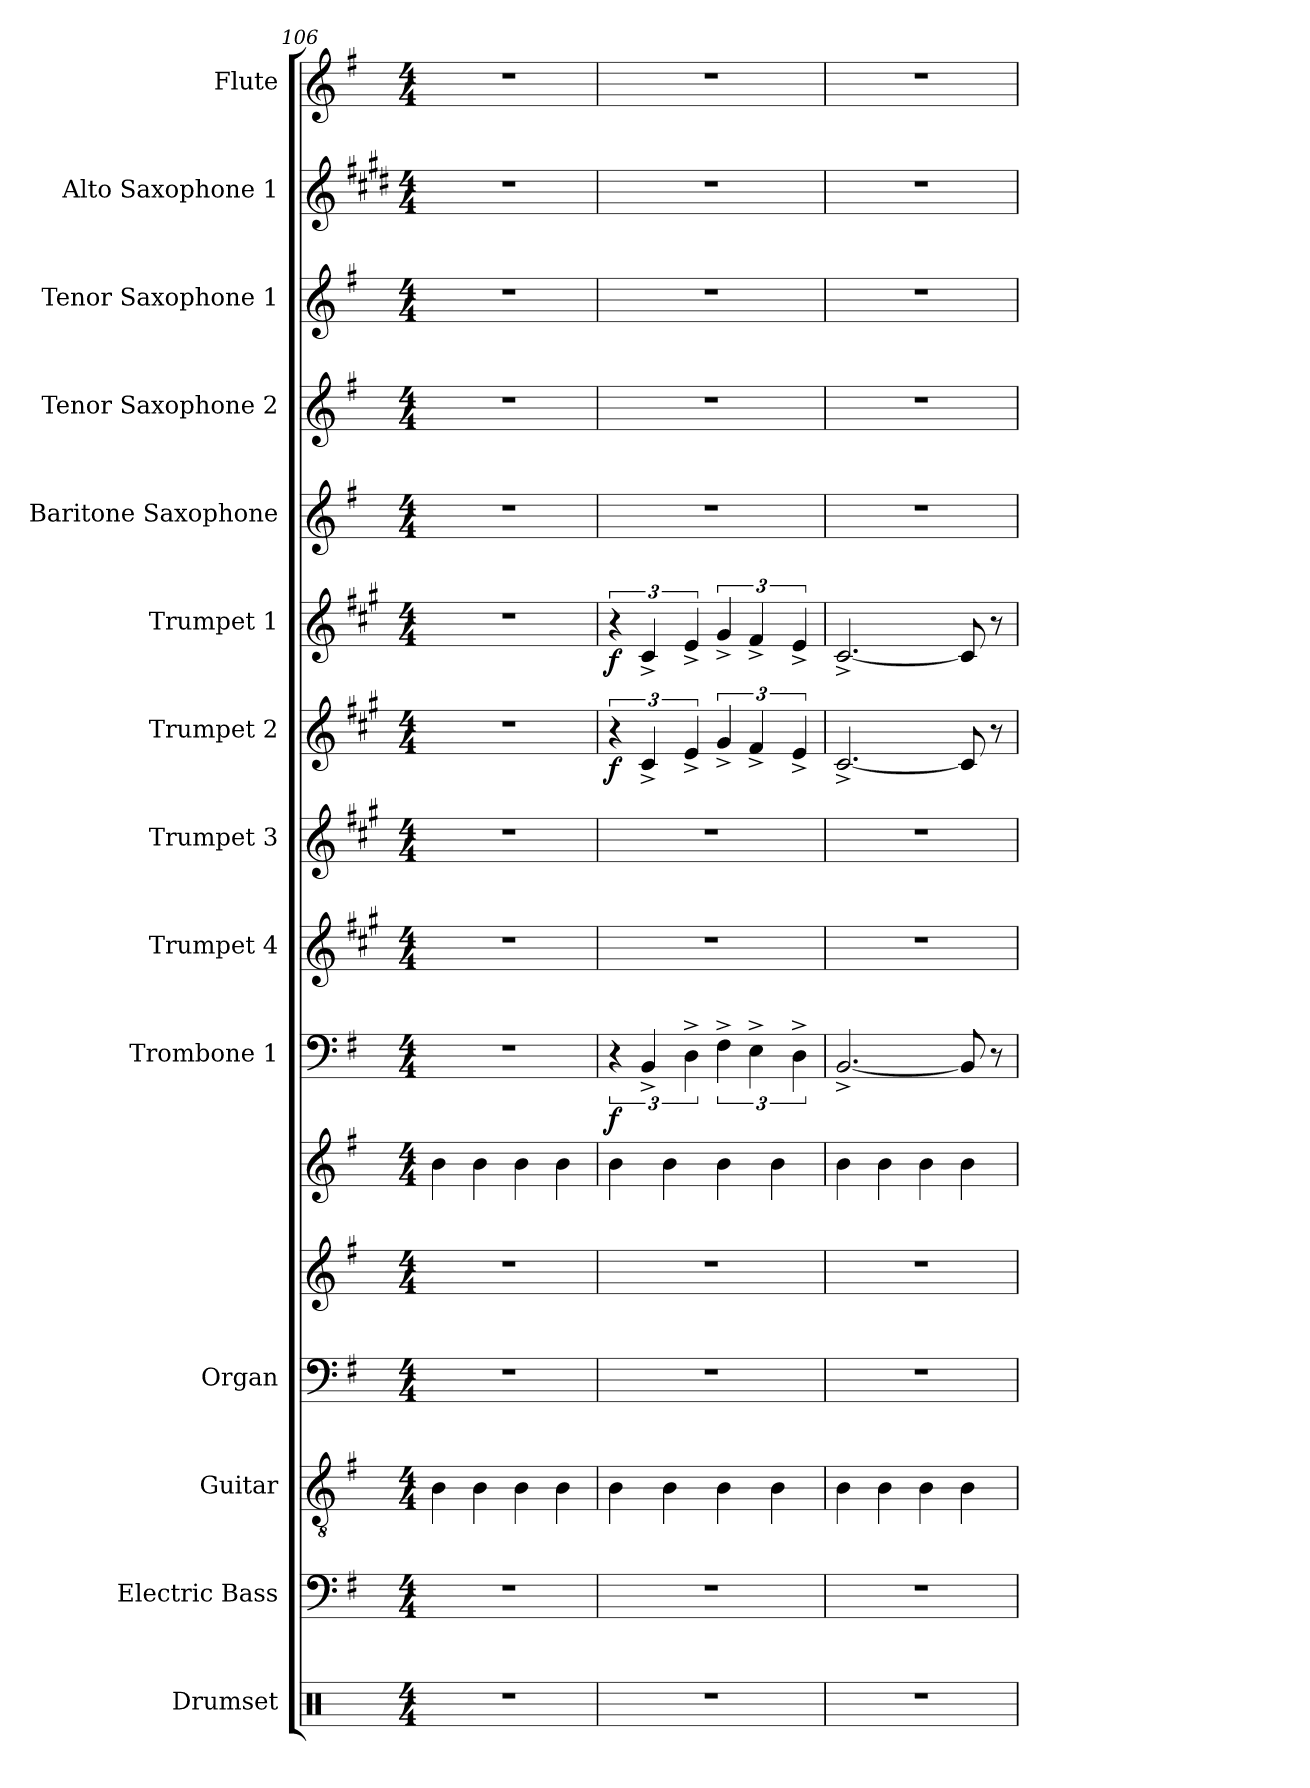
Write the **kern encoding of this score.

**kern	**kern	**kern	**kern	**kern	**kern	**kern	**dynam	**kern	**kern	**kern	**dynam	**kern	**dynam	**kern	**kern	**kern	**kern	**kern
*part14	*part13	*part12	*part11	*part11	*part11	*part10	*part10	*part9	*part8	*part7	*part7	*part6	*part6	*part5	*part4	*part3	*part2	*part1
*staff16	*staff15	*staff14	*staff13	*staff12	*staff11	*staff10	*staff10	*staff9	*staff8	*staff7	*staff7	*staff6	*staff6	*staff5	*staff4	*staff3	*staff2	*staff1
*I"Drumset	*I"Electric Bass	*I"Guitar	*I"Organ	*	*	*I"Trombone 1	*	*I"Trumpet 4	*I"Trumpet 3	*I"Trumpet 2	*	*I"Trumpet 1	*	*I"Baritone Saxophone	*I"Tenor Saxophone 2	*I"Tenor Saxophone 1	*I"Alto Saxophone 1	*I"Flute
*I'Drs.	*I'El. B.	*	*	*	*	*I'Tbn.	*	*I'Tpt.	*I'Tpt.	*I'Tpt.	*	*I'Tpt.	*	*I'Bar. Sax.	*I'T. Sax.	*I'T. Sax.	*I'A. Sax.	*I'Fl.
*clefX	*clefF4	*clefGv2	*clefF4	*clefG2	*clefG2	*clefF4	*	*clefG2	*clefG2	*clefG2	*	*clefG2	*	*clefG2	*clefG2	*clefG2	*clefG2	*clefG2
*	*ITrd7c12	*	*	*	*	*	*	*ITrd1c2	*ITrd1c2	*ITrd1c2	*	*ITrd1c2	*	*ITrd12c21	*ITrd8c14	*ITrd8c14	*ITrd5c9	*
*k[]	*k[f#]	*k[f#]	*k[f#]	*k[f#]	*k[f#]	*k[f#]	*	*k[f#]	*k[f#]	*k[f#]	*	*k[f#]	*	*k[f#]	*k[f#]	*k[f#]	*k[f#]	*k[f#]
*M4/4	*M4/4	*M4/4	*M4/4	*M4/4	*M4/4	*M4/4	*	*M4/4	*M4/4	*M4/4	*	*M4/4	*	*M4/4	*M4/4	*M4/4	*M4/4	*M4/4
=106	=106	=106	=106	=106	=106	=106	=106	=106	=106	=106	=106	=106	=106	=106	=106	=106	=106	=106
1r	1r	4B	1r	1r	4b	1r	.	1r	1r	1r	.	1r	.	1r	1r	1r	1r	1r
.	.	4B	.	.	4b	.	.	.	.	.	.	.	.	.	.	.	.	.
.	.	4B	.	.	4b	.	.	.	.	.	.	.	.	.	.	.	.	.
.	.	4B	.	.	4b	.	.	.	.	.	.	.	.	.	.	.	.	.
=107	=107	=107	=107	=107	=107	=107	=107	=107	=107	=107	=107	=107	=107	=107	=107	=107	=107	=107
!	!	!	!	!	!	!	!LO:DY:b	!	!	!	!LO:DY:b	!	!LO:DY:b	!	!	!	!	!
1r	1r	4B	1r	1r	4b	6r	f	1r	1r	6r	f	6r	f	1r	1r	1r	1r	1r
.	.	.	.	.	.	6BB^/	.	.	.	6B^/	.	6B^/	.	.	.	.	.	.
.	.	4B	.	.	4b	.	.	.	.	.	.	.	.	.	.	.	.	.
.	.	.	.	.	.	6D^\	.	.	.	6d^/	.	6d^/	.	.	.	.	.	.
.	.	4B	.	.	4b	6F#^\	.	.	.	6f#^/	.	6f#^/	.	.	.	.	.	.
.	.	.	.	.	.	6E^\	.	.	.	6e^/	.	6e^/	.	.	.	.	.	.
.	.	4B	.	.	4b	.	.	.	.	.	.	.	.	.	.	.	.	.
.	.	.	.	.	.	6D^\	.	.	.	6d^/	.	6d^/	.	.	.	.	.	.
=108	=108	=108	=108	=108	=108	=108	=108	=108	=108	=108	=108	=108	=108	=108	=108	=108	=108	=108
1r	1r	4B	1r	1r	4b	[2.BB^/	.	1r	1r	[2.B^/	.	[2.B^/	.	1r	1r	1r	1r	1r
.	.	4B	.	.	4b	.	.	.	.	.	.	.	.	.	.	.	.	.
.	.	4B	.	.	4b	.	.	.	.	.	.	.	.	.	.	.	.	.
.	.	4B	.	.	4b	8BB/]	.	.	.	8B/]	.	8B/]	.	.	.	.	.	.
.	.	.	.	.	.	8r	.	.	.	8r	.	8r	.	.	.	.	.	.
=	=	=	=	=	=	=	=	=	=	=	=	=	=	=	=	=	=	=
*-	*-	*-	*-	*-	*-	*-	*-	*-	*-	*-	*-	*-	*-	*-	*-	*-	*-	*-
